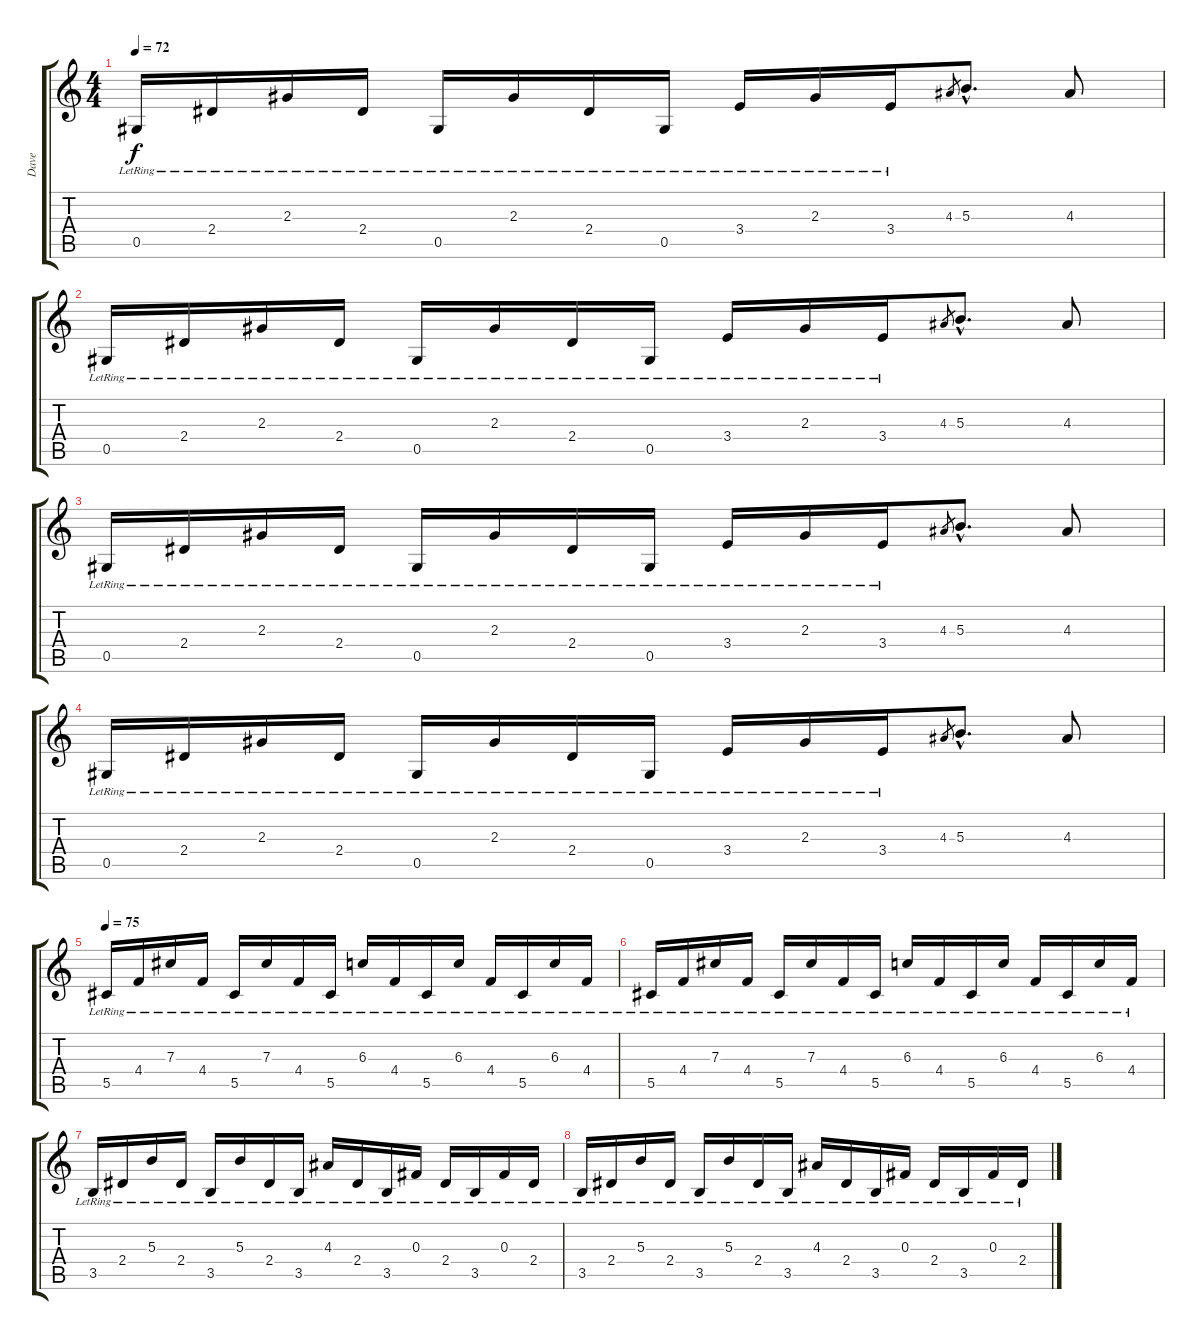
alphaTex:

\track ("Dave" "Dave") {instrument acousticguitarnylon}
\staff {score tabs}
\tuning (Eb4 Bb3 Gb3 Db3 Ab2 Eb2) {hide}
\ts (4 4)
\tempo 72
\clef g2
\ks c
0.5{lr}.16{dy f} 2.4{lr}.16 2.3{lr}.16 2.4{lr}.16 0.5{lr}.16 2.3{lr}.16 2.4{lr}.16 0.5{lr}.16 3.4{lr}.16 2.3{lr}.16 3.4{lr}.16 4.3.8{gr} 5.3{hac}.8{d} 4.3.8 |
0.5{lr}.16 2.4{lr}.16 2.3{lr}.16 2.4{lr}.16 0.5{lr}.16 2.3{lr}.16 2.4{lr}.16 0.5{lr}.16 3.4{lr}.16 2.3{lr}.16 3.4{lr}.16 4.3.8{gr} 5.3{hac}.8{d} 4.3.8 |
0.5{lr}.16 2.4{lr}.16 2.3{lr}.16 2.4{lr}.16 0.5{lr}.16 2.3{lr}.16 2.4{lr}.16 0.5{lr}.16 3.4{lr}.16 2.3{lr}.16 3.4{lr}.16 4.3.8{gr} 5.3{hac}.8{d} 4.3.8 |
0.5{lr}.16 2.4{lr}.16 2.3{lr}.16 2.4{lr}.16 0.5{lr}.16 2.3{lr}.16 2.4{lr}.16 0.5{lr}.16 3.4{lr}.16 2.3{lr}.16 3.4{lr}.16 4.3.8{gr} 5.3{hac}.8{d} 4.3.8 |
\tempo 75
5.5{lr}.16 4.4{lr}.16 7.3{lr}.16 4.4{lr}.16 5.5{lr}.16 7.3{lr}.16 4.4{lr}.16 5.5{lr}.16 6.3{lr}.16 4.4{lr}.16 5.5{lr}.16 6.3{lr}.16 4.4{lr}.16 5.5{lr}.16 6.3{lr}.16 4.4{lr}.16 |
5.5{lr}.16 4.4{lr}.16 7.3{lr}.16 4.4{lr}.16 5.5{lr}.16 7.3{lr}.16 4.4{lr}.16 5.5{lr}.16 6.3{lr}.16 4.4{lr}.16 5.5{lr}.16 6.3{lr}.16 4.4{lr}.16 5.5{lr}.16 6.3{lr}.16 4.4{lr}.16 |
3.5{lr}.16 2.4{lr}.16 5.3{lr}.16 2.4{lr}.16 3.5{lr}.16 5.3{lr}.16 2.4{lr}.16 3.5{lr}.16 4.3{lr}.16 2.4{lr}.16 3.5{lr}.16 0.3{lr}.16 2.4{lr}.16 3.5{lr}.16 0.3{lr}.16 2.4{lr}.16 |
3.5{lr}.16 2.4{lr}.16 5.3{lr}.16 2.4{lr}.16 3.5{lr}.16 5.3{lr}.16 2.4{lr}.16 3.5{lr}.16 4.3{lr}.16 2.4{lr}.16 3.5{lr}.16 0.3{lr}.16 2.4{lr}.16 3.5{lr}.16 0.3{lr}.16 2.4{lr}.16
